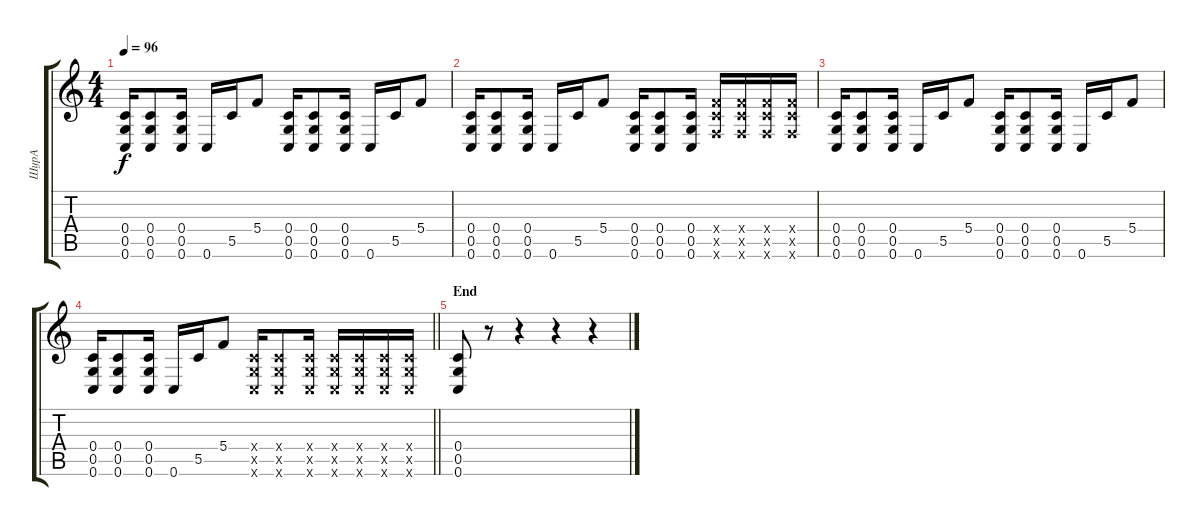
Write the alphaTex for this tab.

\track ("ШурА" "ШурА") {instrument electricguitarclean}
\staff {score tabs}
\tuning (D4 A3 F3 C3 G2 C2) {hide}
\ts (4 4)
\tempo 96
\clef g2
\ks c
(0.4 0.5 0.6).16{dy f} (0.4 0.5 0.6).8 (0.4 0.5 0.6).16 0.6.16 5.5.16 5.4.8 (0.4 0.5 0.6).16 (0.4 0.5 0.6).8 (0.4 0.5 0.6).16 0.6.16 5.5.16 5.4.8 |
(0.4 0.5 0.6).16 (0.4 0.5 0.6).8 (0.4 0.5 0.6).16 0.6.16 5.5.16 5.4.8 (0.4 0.5 0.6).16 (0.4 0.5 0.6).8 (0.4 0.5 0.6).16 (5.4{x} 5.5{x} 5.6{x}).16 (5.4{x} 5.5{x} 5.6{x}).16 (5.4{x} 5.5{x} 5.6{x}).16 (5.4{x} 5.5{x} 5.6{x}).16 |
(0.4 0.5 0.6).16 (0.4 0.5 0.6).8 (0.4 0.5 0.6).16 0.6.16 5.5.16 5.4.8 (0.4 0.5 0.6).16 (0.4 0.5 0.6).8 (0.4 0.5 0.6).16 0.6.16 5.5.16 5.4.8 |
\barLineRight lightlight
(0.4 0.5 0.6).16 (0.4 0.5 0.6).8 (0.4 0.5 0.6).16 0.6.16 5.5.16 5.4.8 (0.4{x} 0.5{x} 0.6{x}).16 (0.4{x} 0.5{x} 0.6{x}).8 (0.4{x} 0.5{x} 0.6{x}).16 (0.4{x} 0.5{x} 0.6{x}).16 (0.4{x} 0.5{x} 0.6{x}).16 (0.4{x} 0.5{x} 0.6{x}).16 (0.4{x} 0.5{x} 0.6{x}).16 |
\section ("" "End")
(0.4 0.5 0.6).8 r.8 r.4 r.4 r.4
